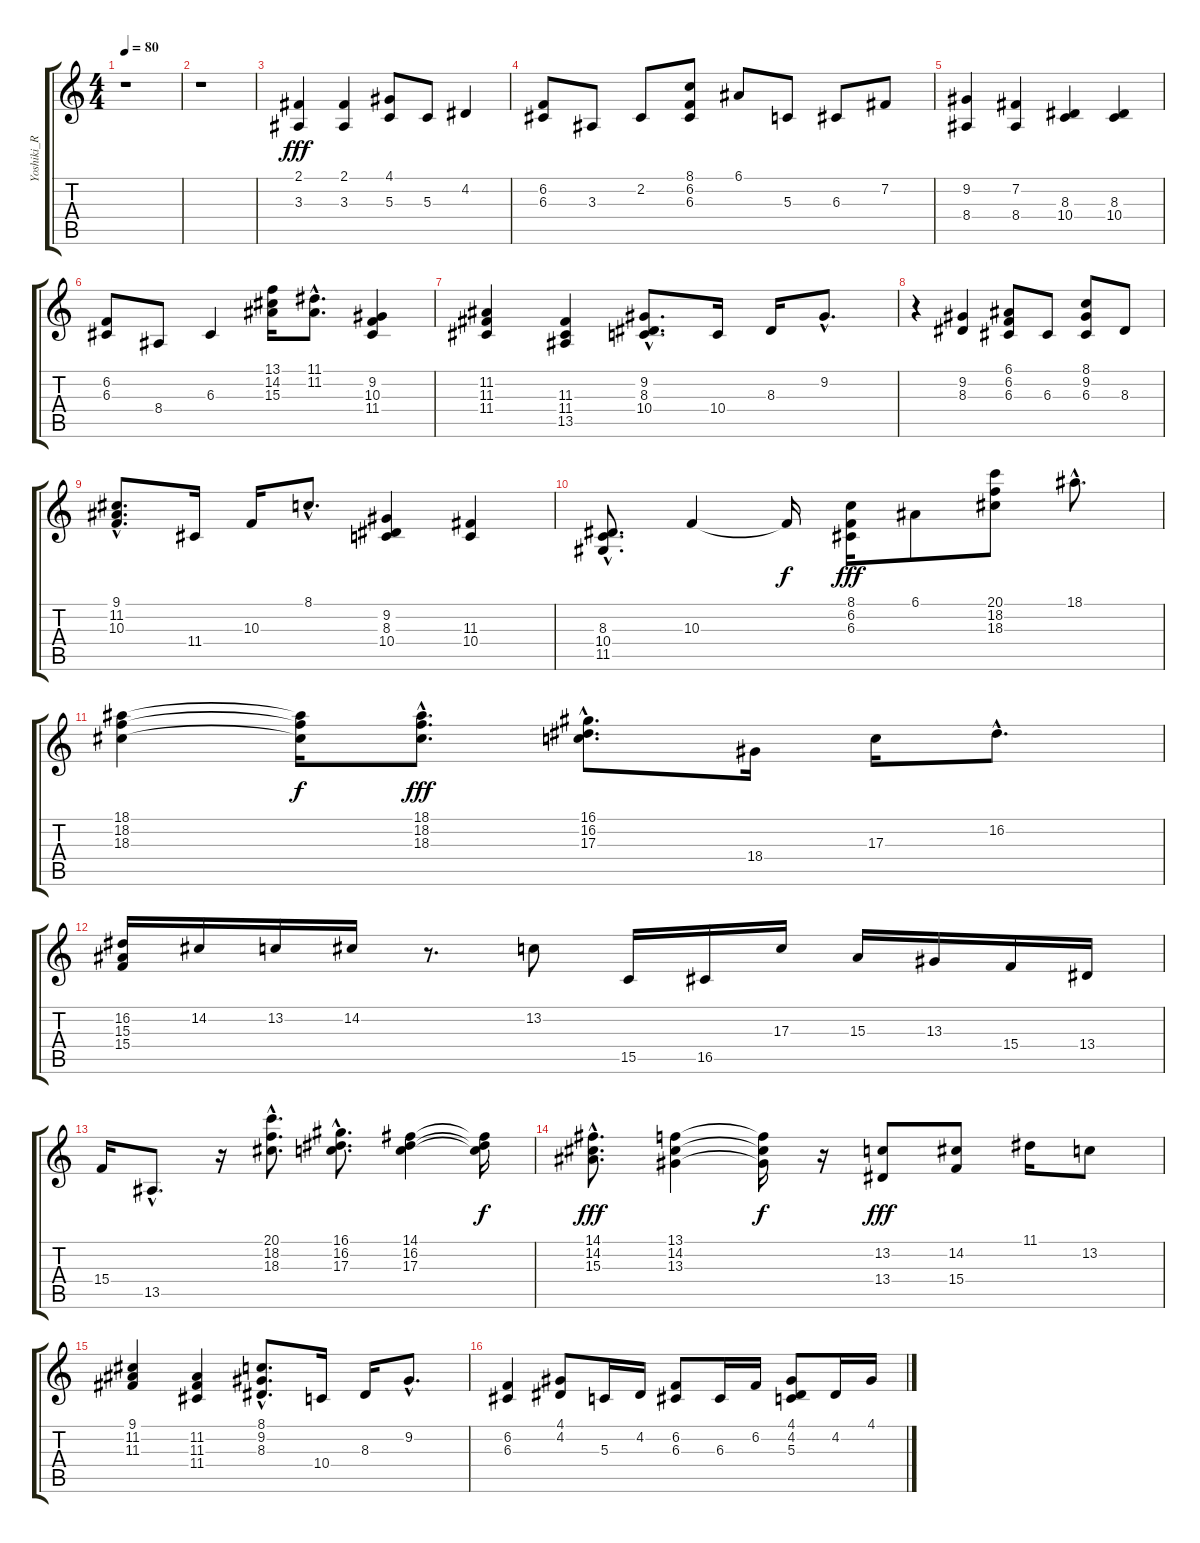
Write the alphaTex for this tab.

\track ("Yoshiki_R" "Yoshiki_R") {instrument acousticgrandpiano}
\staff {score tabs}
\tuning (E4 B3 G3 D3 A2 E2) {hide}
\ts (4 4)
\tempo 80
\clef g2
\ks c
r.1{dy fff instrument acousticgrandpiano} |
r.1 |
(2.1 3.3).4 (2.1 3.3).4 (4.1 5.3).8 5.3.8 4.2.4 |
(6.2 6.3).8 3.3.8 2.2.8 (8.1 6.2 6.3).8 6.1.8 5.3.8 6.3.8 7.2.8 |
(9.2 8.4).4 (7.2 8.4).4 (8.3 10.4).4 (8.3 10.4).4 |
(6.2 6.3).8 8.4.8 6.3.4 (13.1 14.2 15.3).16 (11.1{hac} 11.2{hac}).8{d} (9.2 10.3 11.4).4 |
(11.2 11.3 11.4).4 (11.3 11.4 13.5).4 (9.2{hac} 8.3{hac} 10.4{hac}).8{d} 10.4.16 8.3.16 9.2{hac}.8{d} |
r.4 (9.2 8.3).4 (6.1 6.2 6.3).8 6.3.8 (8.1 9.2 6.3).8 8.3.8 |
(9.1{hac} 11.2{hac} 10.3{hac}).8{d} 11.4.16 10.3.16 8.1{hac}.8{d} (9.2 8.3 10.4).4 (11.3 10.4).4 |
(8.3{hac} 10.4{hac} 11.5{hac}).8{d} 10.3.4 10.3{t}.16{dy f} (8.1 6.2 6.3).16{dy fff} 6.1.8 (20.1 18.2 18.3).8 18.1{hac}.8{d} |
(18.1 18.2 18.3).4 (18.1{t} 18.2{t} 18.3{t}).16{dy f} (18.1{hac} 18.2{hac} 18.3{hac}).8{d dy fff} (16.1{hac} 16.2{hac} 17.3{hac}).8{d} 18.4.16 17.3.16 16.2{hac}.8{d} |
(16.2 15.3 15.4).16 14.2.16 13.2.16 14.2.16 r.8{d} 13.2.8 15.5.16 16.5.16 17.3.16 15.3.16 13.3.16 15.4.16 13.4.16 |
15.4.16 13.5{hac}.8{d} r.16 (20.1{hac} 18.2{hac} 18.3{hac}).8{d} (16.1{hac} 16.2{hac} 17.3{hac}).8{d} (14.1 16.2 17.3).4 (14.1{t} 16.2{t} 17.3{t}).16{dy f} |
(14.1{hac} 14.2{hac} 15.3{hac}).8{d dy fff} (13.1 14.2 13.3).4 (13.1{t} 14.2{t} 13.3{t}).16{dy f} r.16 (13.2 13.4).8{dy fff} (14.2 15.4).8 11.1.16 13.2.8 |
(9.1 11.2 11.3).4 (11.2 11.3 11.4).4 (8.1{hac} 9.2{hac} 8.3{hac}).8{d} 10.4.16 8.3.16 9.2{hac}.8{d} |
(6.2 6.3).4 (4.1 4.2).8 5.3.16 4.2.16 (6.2 6.3).8 6.3.16 6.2.16 (4.1 4.2 5.3).8 4.2.16 4.1.16
